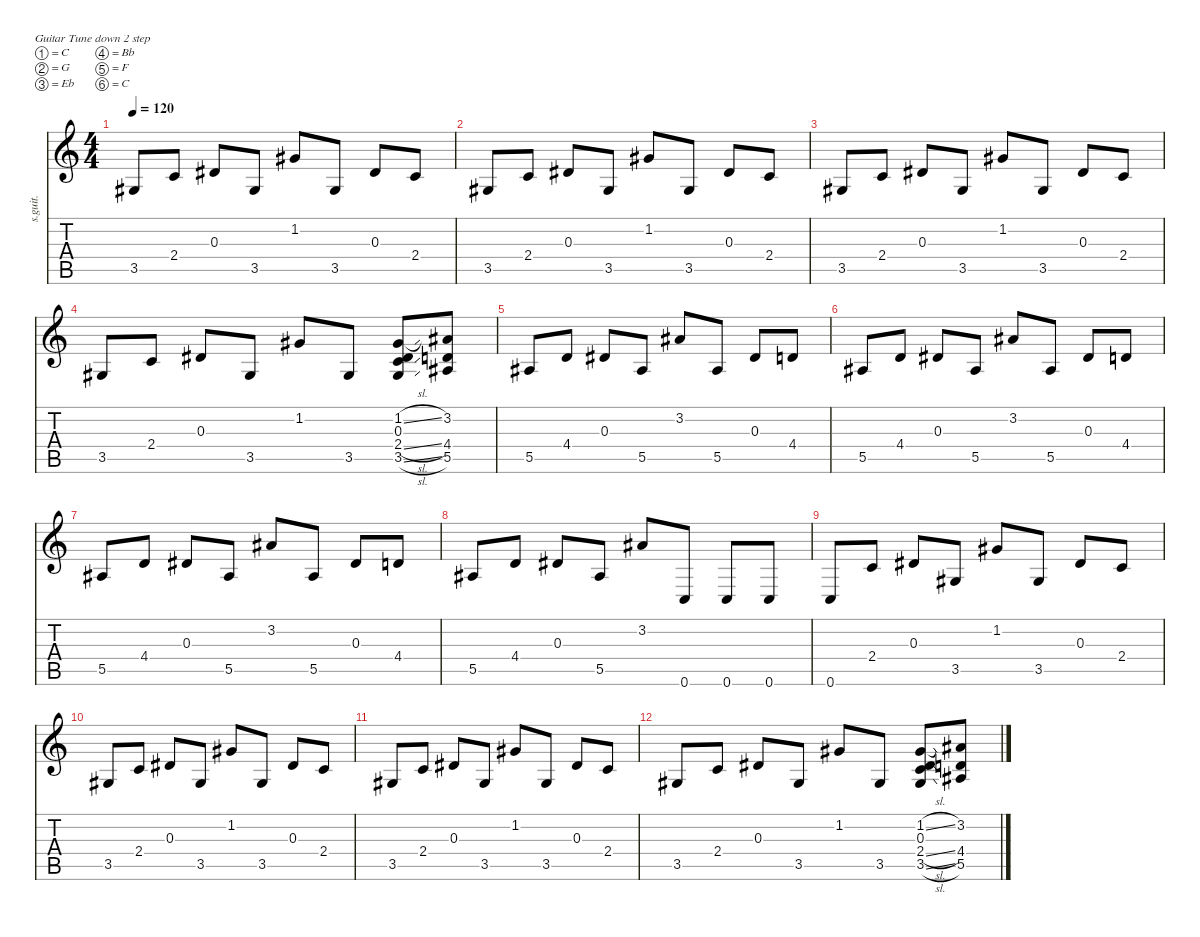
\defaultSystemsLayout 4
\hideDynamics
\bracketExtendMode nobrackets
\otherSystemsTrackNameOrientation horizontal
\track ("Steel Guitar" "s.guit.") {instrument acousticguitarsteel}
\staff {score tabs}
\tuning (C4 G3 Eb3 Bb2 F2 C2)
\ts (4 4)
\tempo 120
\clef g2
\ks c
3.5{acc #}.8{dy mf instrument acousticguitarsteel beam Up} 2.4.8{beam Up} 0.3{acc #}.8{beam Up} 3.5{acc #}.8{beam Up} 1.2{acc #}.8{beam Up} 3.5{acc #}.8{beam Up} 0.3{acc #}.8{beam Up} 2.4.8{beam Up} |
3.5{acc #}.8{beam Up} 2.4.8{beam Up} 0.3{acc #}.8{beam Up} 3.5{acc #}.8{beam Up} 1.2{acc #}.8{beam Up} 3.5{acc #}.8{beam Up} 0.3{acc #}.8{beam Up} 2.4.8{beam Up} |
3.5{acc #}.8{beam Up} 2.4.8{beam Up} 0.3{acc #}.8{beam Up} 3.5{acc #}.8{beam Up} 1.2{acc #}.8{beam Up} 3.5{acc #}.8{beam Up} 0.3{acc #}.8{beam Up} 2.4.8{beam Up} |
3.5{acc #}.8{beam Up} 2.4.8{beam Up} 0.3{acc #}.8{beam Up} 3.5{acc #}.8{beam Up} 1.2{acc #}.8{beam Up} 3.5{acc #}.8{beam Up} (3.5{sl acc #} 2.4{sl} 1.2{sl acc #} 0.3{acc #}).8{beam Up} (5.5{acc #} 4.4 3.2{acc #}).8{beam Up} |
5.5{acc #}.8{beam Up} 4.4.8{beam Up} 0.3{acc #}.8{beam Up} 5.5{acc #}.8{beam Up} 3.2{acc #}.8{beam Up} 5.5{acc #}.8{beam Up} 0.3{acc #}.8{beam Up} 4.4.8{beam Up} |
5.5{acc #}.8{beam Up} 4.4.8{beam Up} 0.3{acc #}.8{beam Up} 5.5{acc #}.8{beam Up} 3.2{acc #}.8{beam Up} 5.5{acc #}.8{beam Up} 0.3{acc #}.8{beam Up} 4.4.8{beam Up} |
5.5{acc #}.8{beam Up} 4.4.8{beam Up} 0.3{acc #}.8{beam Up} 5.5{acc #}.8{beam Up} 3.2{acc #}.8{beam Up} 5.5{acc #}.8{beam Up} 0.3{acc #}.8{beam Up} 4.4.8{beam Up} |
5.5{acc #}.8{beam Up} 4.4.8{beam Up} 0.3{acc #}.8{beam Up} 5.5{acc #}.8{beam Up} 3.2{acc #}.8{beam Up} 0.6.8{beam Up} 0.6.8{beam Up} 0.6.8{beam Up} |
0.6.8{beam Up} 2.4.8{beam Up} 0.3{acc #}.8{beam Up} 3.5{acc #}.8{beam Up} 1.2{acc #}.8{beam Up} 3.5{acc #}.8{beam Up} 0.3{acc #}.8{beam Up} 2.4.8{beam Up} |
3.5{acc #}.8{beam Up} 2.4.8{beam Up} 0.3{acc #}.8{beam Up} 3.5{acc #}.8{beam Up} 1.2{acc #}.8{beam Up} 3.5{acc #}.8{beam Up} 0.3{acc #}.8{beam Up} 2.4.8{beam Up} |
3.5{acc #}.8{beam Up} 2.4.8{beam Up} 0.3{acc #}.8{beam Up} 3.5{acc #}.8{beam Up} 1.2{acc #}.8{beam Up} 3.5{acc #}.8{beam Up} 0.3{acc #}.8{beam Up} 2.4.8{beam Up} |
3.5{acc #}.8{beam Up} 2.4.8{beam Up} 0.3{acc #}.8{beam Up} 3.5{acc #}.8{beam Up} 1.2{acc #}.8{beam Up} 3.5{acc #}.8{beam Up} (3.5{sl acc #} 2.4{sl} 1.2{sl acc #} 0.3{acc #}).8{beam Up} (5.5{acc #} 4.4 3.2{acc #}).8{beam Up}
